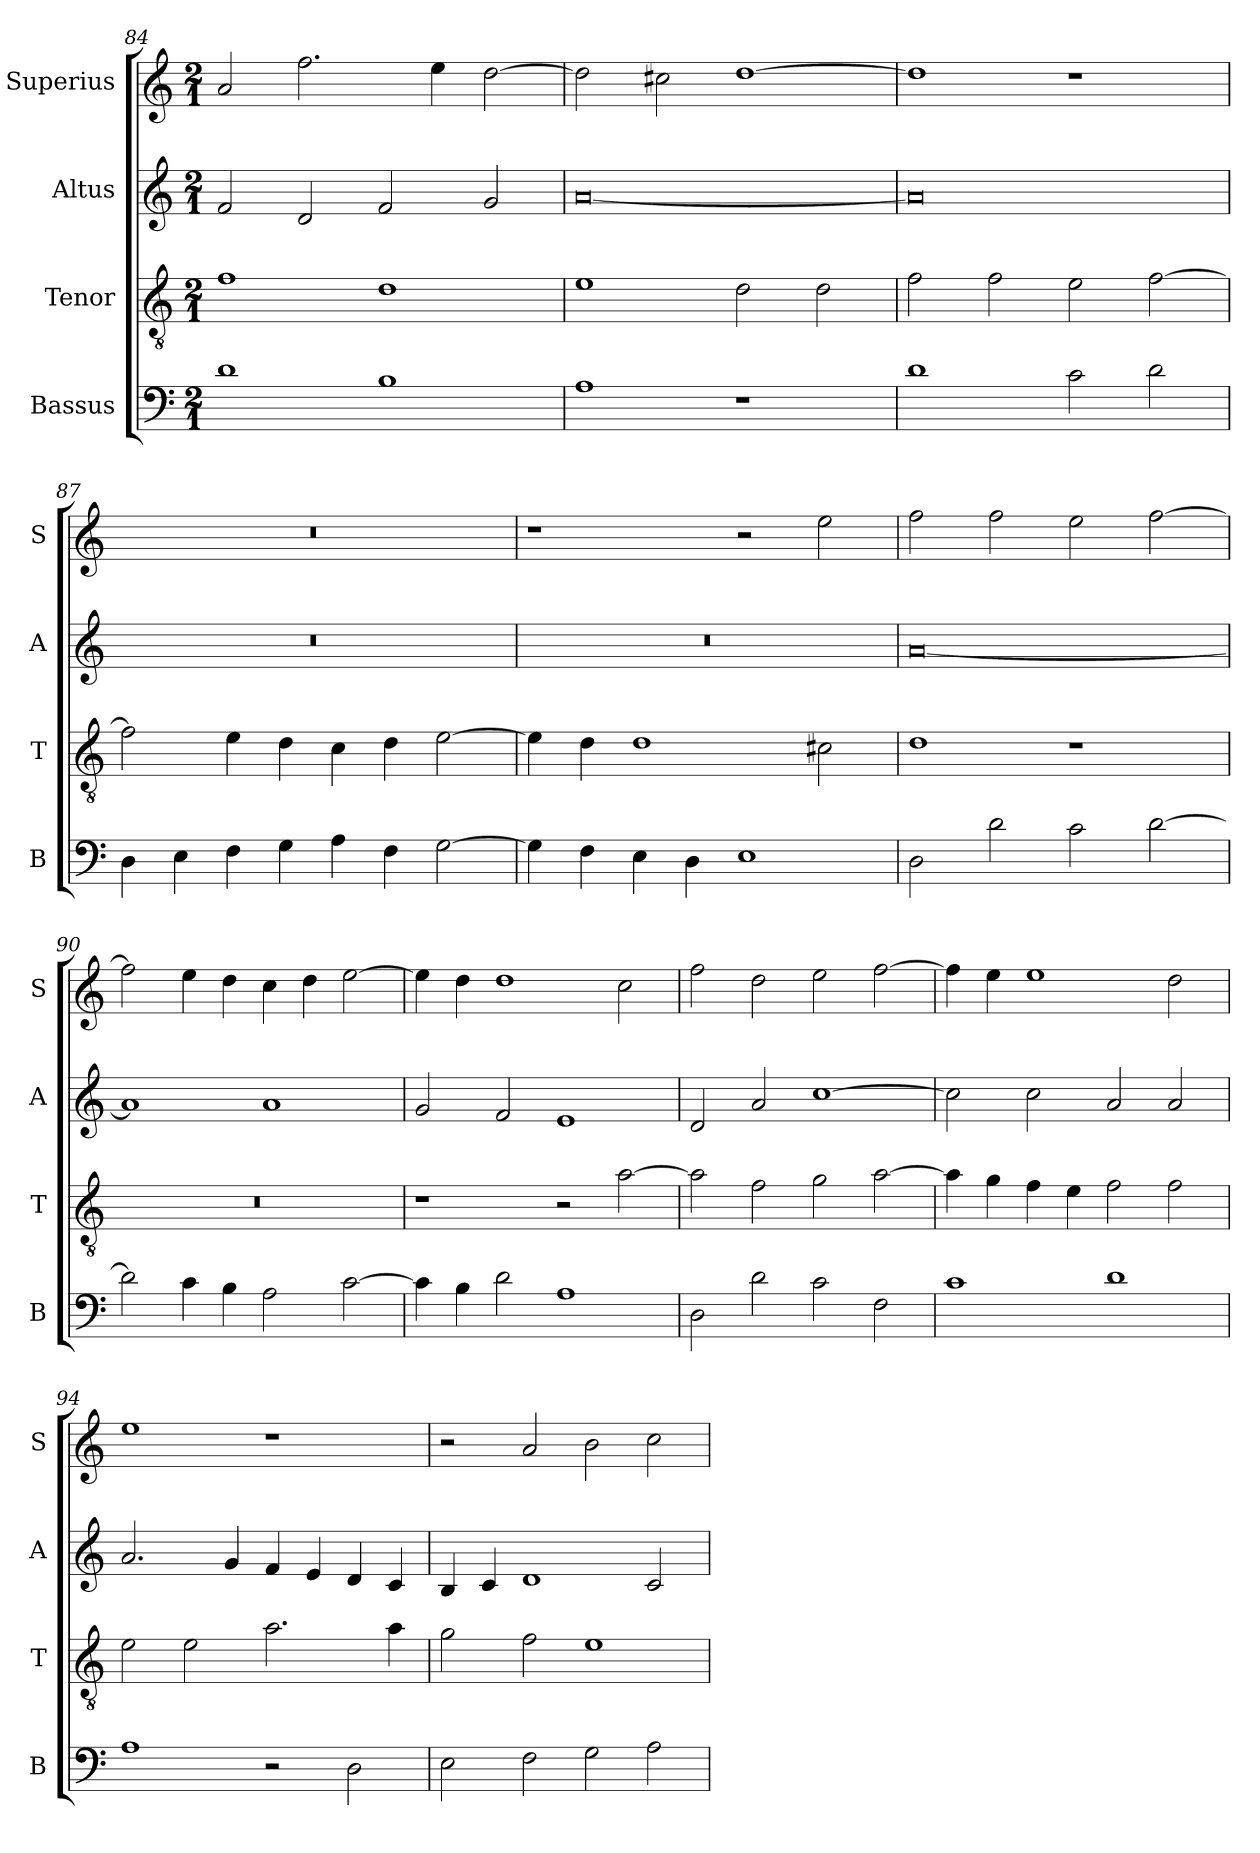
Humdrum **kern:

**kern	**kern	**kern	**kern
*part4	*part3	*part2	*part1
*staff4	*staff3	*staff2	*staff1
*I"Bassus	*I"Tenor	*I"Altus	*I"Superius
*I'B	*I'T	*I'A	*I'S
*clefF4	*clefGv2	*clefG2	*clefG2
*k[]	*k[]	*k[]	*k[]
*C:	*C:	*C:	*C:
*M2/1	*M2/1	*M2/1	*M2/1
=84	=84	=84	=84
1d	1f	2f	2a
.	.	2d	2.ff
1B	1d	2f	.
.	.	.	4ee
.	.	2g	[2dd
=85	=85	=85	=85
1A	1e	[0a	2dd]
.	.	.	2cc#X
1r	2d	.	[1dd
.	2d	.	.
=86	=86	=86	=86
1d	2f	0a]	1dd]
.	2f	.	.
2c	2e	.	1r
2d	[2f	.	.
=87	=87	=87	=87
4D	2f]	0r	0r
4E	.	.	.
4F	4e	.	.
4G	4d	.	.
4A	4c	.	.
4F	4d	.	.
[2G	[2e	.	.
=88	=88	=88	=88
4G]	4e]	0r	1r
4F	4d	.	.
4E	1d	.	.
4D	.	.	.
1E	.	.	2r
.	2c#X	.	2ee
=89	=89	=89	=89
2D	1d	[0a	2ff
2d	.	.	2ff
2c	1r	.	2ee
[2d	.	.	[2ff
=90	=90	=90	=90
2d]	0r	1a]	2ff]
4c	.	.	4ee
4B	.	.	4dd
2A	.	1a	4cc
.	.	.	4dd
[2c	.	.	[2ee
=91	=91	=91	=91
4c]	1r	2g	4ee]
4B	.	.	4dd
2d	.	2f	1dd
1A	2r	1e	.
.	[2a	.	2cc
=92	=92	=92	=92
2D	2a]	2d	2ff
2d	2f	2a	2dd
2c	2g	[1cc	2ee
2F	[2a	.	[2ff
=93	=93	=93	=93
1c	4a]	2cc]	4ff]
.	4g	.	4ee
.	4f	2cc	1ee
.	4e	.	.
1d	2f	2a	.
.	2f	2a	2dd
=94	=94	=94	=94
1A	2e	2.a	1ee
.	2e	.	.
.	.	4g	.
2r	2.a	4f	1r
.	.	4e	.
2D	.	4d	.
.	4a	4c	.
=95	=95	=95	=95
2E	2g	4B	2r
.	.	4c	.
2F	2f	1d	2a
2G	1e	.	2b
2A	.	2c	2cc
=	=	=	=
*-	*-	*-	*-
